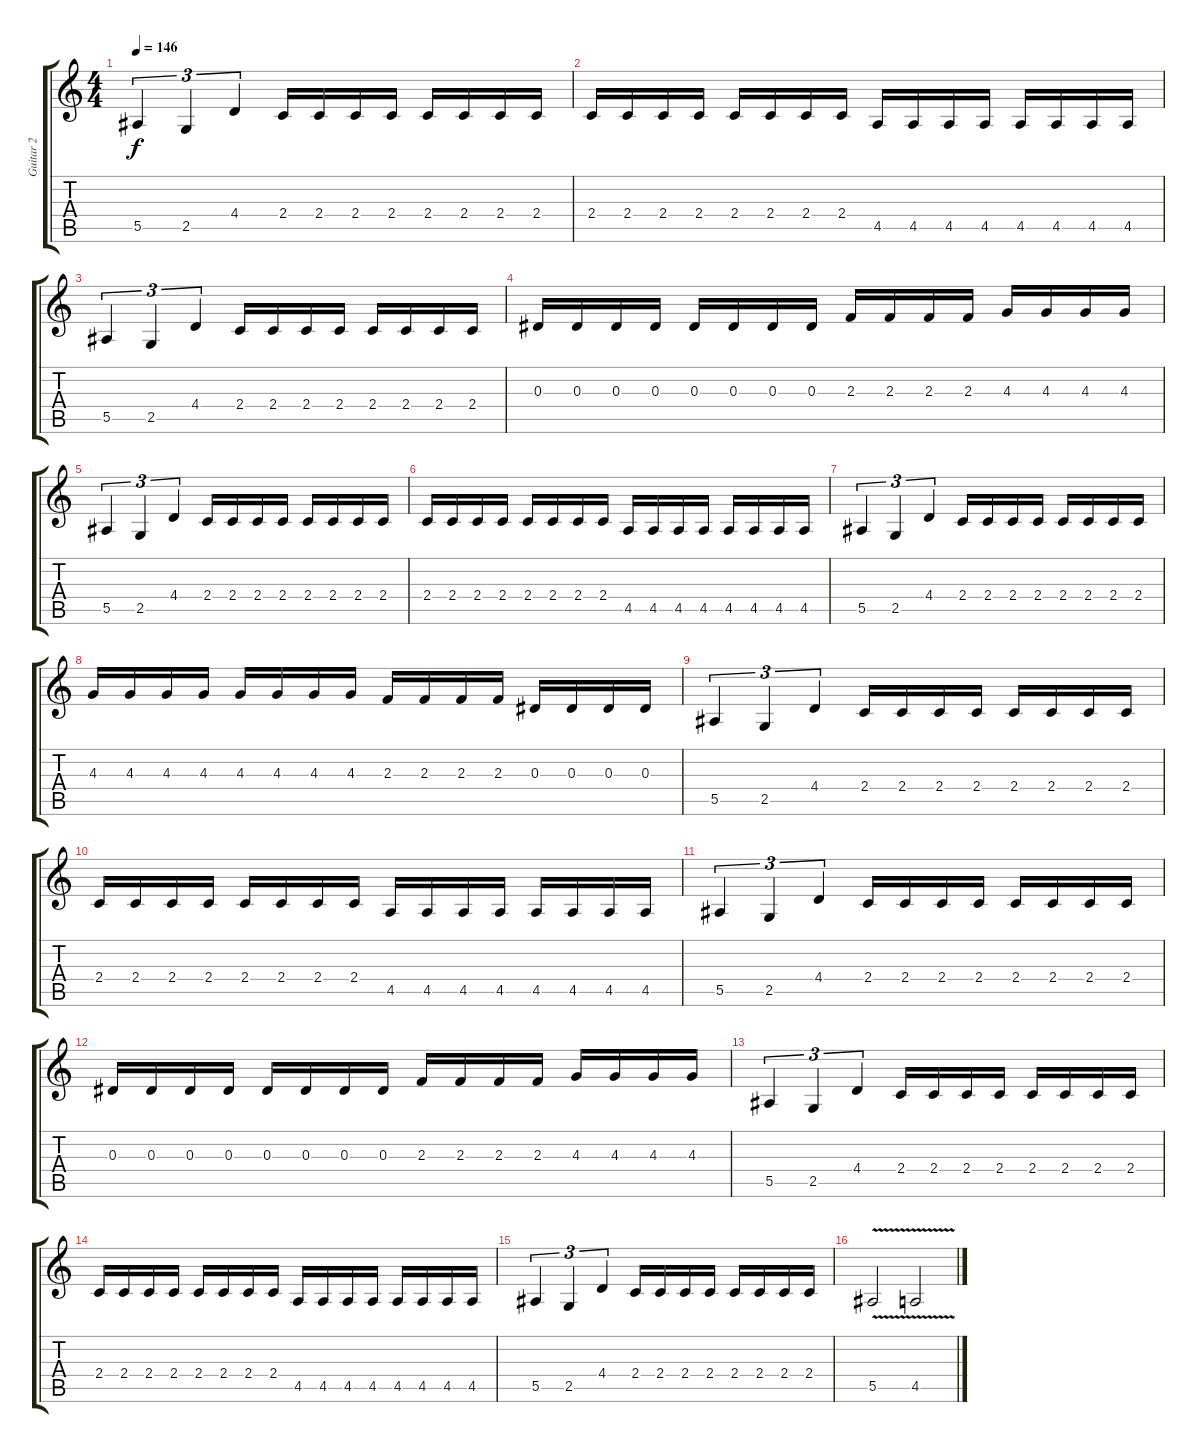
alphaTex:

\track ("Guitar 2" "Guitar 2") {instrument distortionguitar}
\staff {score tabs}
\tuning (C4 G3 Eb3 Bb2 F2 C2) {hide}
\ts (4 4)
\tempo 146
\clef g2
\ks c
5.5.4{tu (3 2) dy f} 2.5.4{tu (3 2)} 4.4.4{tu (3 2)} 2.4.16 2.4.16 2.4.16 2.4.16 2.4.16 2.4.16 2.4.16 2.4.16 |
2.4.16 2.4.16 2.4.16 2.4.16 2.4.16 2.4.16 2.4.16 2.4.16 4.5.16 4.5.16 4.5.16 4.5.16 4.5.16 4.5.16 4.5.16 4.5.16 |
5.5.4{tu (3 2)} 2.5.4{tu (3 2)} 4.4.4{tu (3 2)} 2.4.16 2.4.16 2.4.16 2.4.16 2.4.16 2.4.16 2.4.16 2.4.16 |
0.3.16 0.3.16 0.3.16 0.3.16 0.3.16 0.3.16 0.3.16 0.3.16 2.3.16 2.3.16 2.3.16 2.3.16 4.3.16 4.3.16 4.3.16 4.3.16 |
5.5.4{tu (3 2)} 2.5.4{tu (3 2)} 4.4.4{tu (3 2)} 2.4.16 2.4.16 2.4.16 2.4.16 2.4.16 2.4.16 2.4.16 2.4.16 |
2.4.16 2.4.16 2.4.16 2.4.16 2.4.16 2.4.16 2.4.16 2.4.16 4.5.16 4.5.16 4.5.16 4.5.16 4.5.16 4.5.16 4.5.16 4.5.16 |
5.5.4{tu (3 2)} 2.5.4{tu (3 2)} 4.4.4{tu (3 2)} 2.4.16 2.4.16 2.4.16 2.4.16 2.4.16 2.4.16 2.4.16 2.4.16 |
4.3.16 4.3.16 4.3.16 4.3.16 4.3.16 4.3.16 4.3.16 4.3.16 2.3.16 2.3.16 2.3.16 2.3.16 0.3.16 0.3.16 0.3.16 0.3.16 |
5.5.4{tu (3 2)} 2.5.4{tu (3 2)} 4.4.4{tu (3 2)} 2.4.16 2.4.16 2.4.16 2.4.16 2.4.16 2.4.16 2.4.16 2.4.16 |
2.4.16 2.4.16 2.4.16 2.4.16 2.4.16 2.4.16 2.4.16 2.4.16 4.5.16 4.5.16 4.5.16 4.5.16 4.5.16 4.5.16 4.5.16 4.5.16 |
5.5.4{tu (3 2)} 2.5.4{tu (3 2)} 4.4.4{tu (3 2)} 2.4.16 2.4.16 2.4.16 2.4.16 2.4.16 2.4.16 2.4.16 2.4.16 |
0.3.16 0.3.16 0.3.16 0.3.16 0.3.16 0.3.16 0.3.16 0.3.16 2.3.16 2.3.16 2.3.16 2.3.16 4.3.16 4.3.16 4.3.16 4.3.16 |
5.5.4{tu (3 2)} 2.5.4{tu (3 2)} 4.4.4{tu (3 2)} 2.4.16 2.4.16 2.4.16 2.4.16 2.4.16 2.4.16 2.4.16 2.4.16 |
2.4.16 2.4.16 2.4.16 2.4.16 2.4.16 2.4.16 2.4.16 2.4.16 4.5.16 4.5.16 4.5.16 4.5.16 4.5.16 4.5.16 4.5.16 4.5.16 |
5.5.4{tu (3 2)} 2.5.4{tu (3 2)} 4.4.4{tu (3 2)} 2.4.16 2.4.16 2.4.16 2.4.16 2.4.16 2.4.16 2.4.16 2.4.16 |
5.5{v}.2 4.5{v}.2
